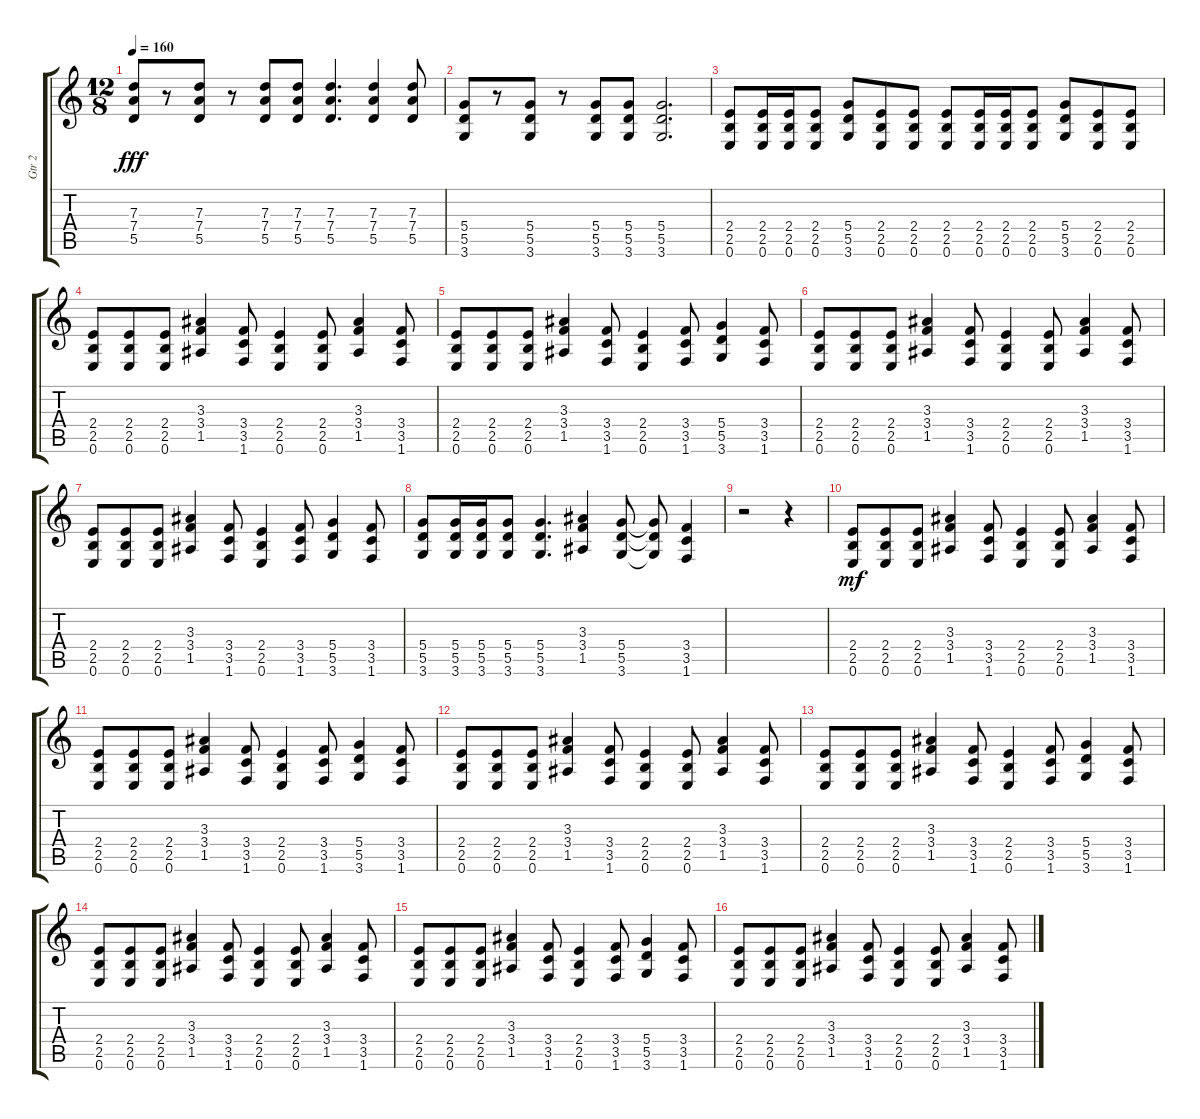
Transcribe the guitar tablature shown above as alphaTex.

\track ("Gtr 2" "Gtr 2") {instrument distortionguitar}
\staff {score tabs}
\tuning (E4 B3 G3 D3 A2 E2) {hide}
\ts (12 8)
\tempo 160
\clef g2
\ks c
(7.3 7.4 5.5).8{dy fff} r.8 (7.3 7.4 5.5).8 r.8 (7.3 7.4 5.5).8 (7.3 7.4 5.5).8 (7.3 7.4 5.5).4{d} (7.3 7.4 5.5).4 (7.3 7.4 5.5).8 |
(5.4 5.5 3.6).8 r.8 (5.4 5.5 3.6).8 r.8 (5.4 5.5 3.6).8 (5.4 5.5 3.6).8 (5.4 5.5 3.6).2{d} |
(2.4 2.5 0.6).8 (2.4 2.5 0.6).16 (2.4 2.5 0.6).16 (2.4 2.5 0.6).8 (5.4 5.5 3.6).8 (2.4 2.5 0.6).8 (2.4 2.5 0.6).8 (2.4 2.5 0.6).8 (2.4 2.5 0.6).16 (2.4 2.5 0.6).16 (2.4 2.5 0.6).8 (5.4 5.5 3.6).8 (2.4 2.5 0.6).8 (2.4 2.5 0.6).8 |
(2.4 2.5 0.6).8 (2.4 2.5 0.6).8 (2.4 2.5 0.6).8 (3.3 3.4 1.5).4 (3.4 3.5 1.6).8 (2.4 2.5 0.6).4 (2.4 2.5 0.6).8 (3.3 3.4 1.5).4 (3.4 3.5 1.6).8 |
(2.4 2.5 0.6).8 (2.4 2.5 0.6).8 (2.4 2.5 0.6).8 (3.3 3.4 1.5).4 (3.4 3.5 1.6).8 (2.4 2.5 0.6).4 (3.4 3.5 1.6).8 (5.4 5.5 3.6).4 (3.4 3.5 1.6).8 |
(2.4 2.5 0.6).8 (2.4 2.5 0.6).8 (2.4 2.5 0.6).8 (3.3 3.4 1.5).4 (3.4 3.5 1.6).8 (2.4 2.5 0.6).4 (2.4 2.5 0.6).8 (3.3 3.4 1.5).4 (3.4 3.5 1.6).8 |
(2.4 2.5 0.6).8 (2.4 2.5 0.6).8 (2.4 2.5 0.6).8 (3.3 3.4 1.5).4 (3.4 3.5 1.6).8 (2.4 2.5 0.6).4 (3.4 3.5 1.6).8 (5.4 5.5 3.6).4 (3.4 3.5 1.6).8 |
(5.4 5.5 3.6).8 (5.4 5.5 3.6).16 (5.4 5.5 3.6).16 (5.4 5.5 3.6).8 (5.4 5.5 3.6).4{d} (3.3 3.4 1.5).4 (5.4 5.5 3.6).8 (5.4{t} 5.5{t} 3.6{t}).8 (3.4 3.5 1.6).4 |
r.2 r.4 |
(2.4 2.5 0.6).8{dy mf} (2.4 2.5 0.6).8 (2.4 2.5 0.6).8 (3.3 3.4 1.5).4 (3.4 3.5 1.6).8 (2.4 2.5 0.6).4 (2.4 2.5 0.6).8 (3.3 3.4 1.5).4 (3.4 3.5 1.6).8 |
(2.4 2.5 0.6).8 (2.4 2.5 0.6).8 (2.4 2.5 0.6).8 (3.3 3.4 1.5).4 (3.4 3.5 1.6).8 (2.4 2.5 0.6).4 (3.4 3.5 1.6).8 (5.4 5.5 3.6).4 (3.4 3.5 1.6).8 |
(2.4 2.5 0.6).8 (2.4 2.5 0.6).8 (2.4 2.5 0.6).8 (3.3 3.4 1.5).4 (3.4 3.5 1.6).8 (2.4 2.5 0.6).4 (2.4 2.5 0.6).8 (3.3 3.4 1.5).4 (3.4 3.5 1.6).8 |
(2.4 2.5 0.6).8 (2.4 2.5 0.6).8 (2.4 2.5 0.6).8 (3.3 3.4 1.5).4 (3.4 3.5 1.6).8 (2.4 2.5 0.6).4 (3.4 3.5 1.6).8 (5.4 5.5 3.6).4 (3.4 3.5 1.6).8 |
(2.4 2.5 0.6).8 (2.4 2.5 0.6).8 (2.4 2.5 0.6).8 (3.3 3.4 1.5).4 (3.4 3.5 1.6).8 (2.4 2.5 0.6).4 (2.4 2.5 0.6).8 (3.3 3.4 1.5).4 (3.4 3.5 1.6).8 |
(2.4 2.5 0.6).8 (2.4 2.5 0.6).8 (2.4 2.5 0.6).8 (3.3 3.4 1.5).4 (3.4 3.5 1.6).8 (2.4 2.5 0.6).4 (3.4 3.5 1.6).8 (5.4 5.5 3.6).4 (3.4 3.5 1.6).8 |
(2.4 2.5 0.6).8 (2.4 2.5 0.6).8 (2.4 2.5 0.6).8 (3.3 3.4 1.5).4 (3.4 3.5 1.6).8 (2.4 2.5 0.6).4 (2.4 2.5 0.6).8 (3.3 3.4 1.5).4 (3.4 3.5 1.6).8
